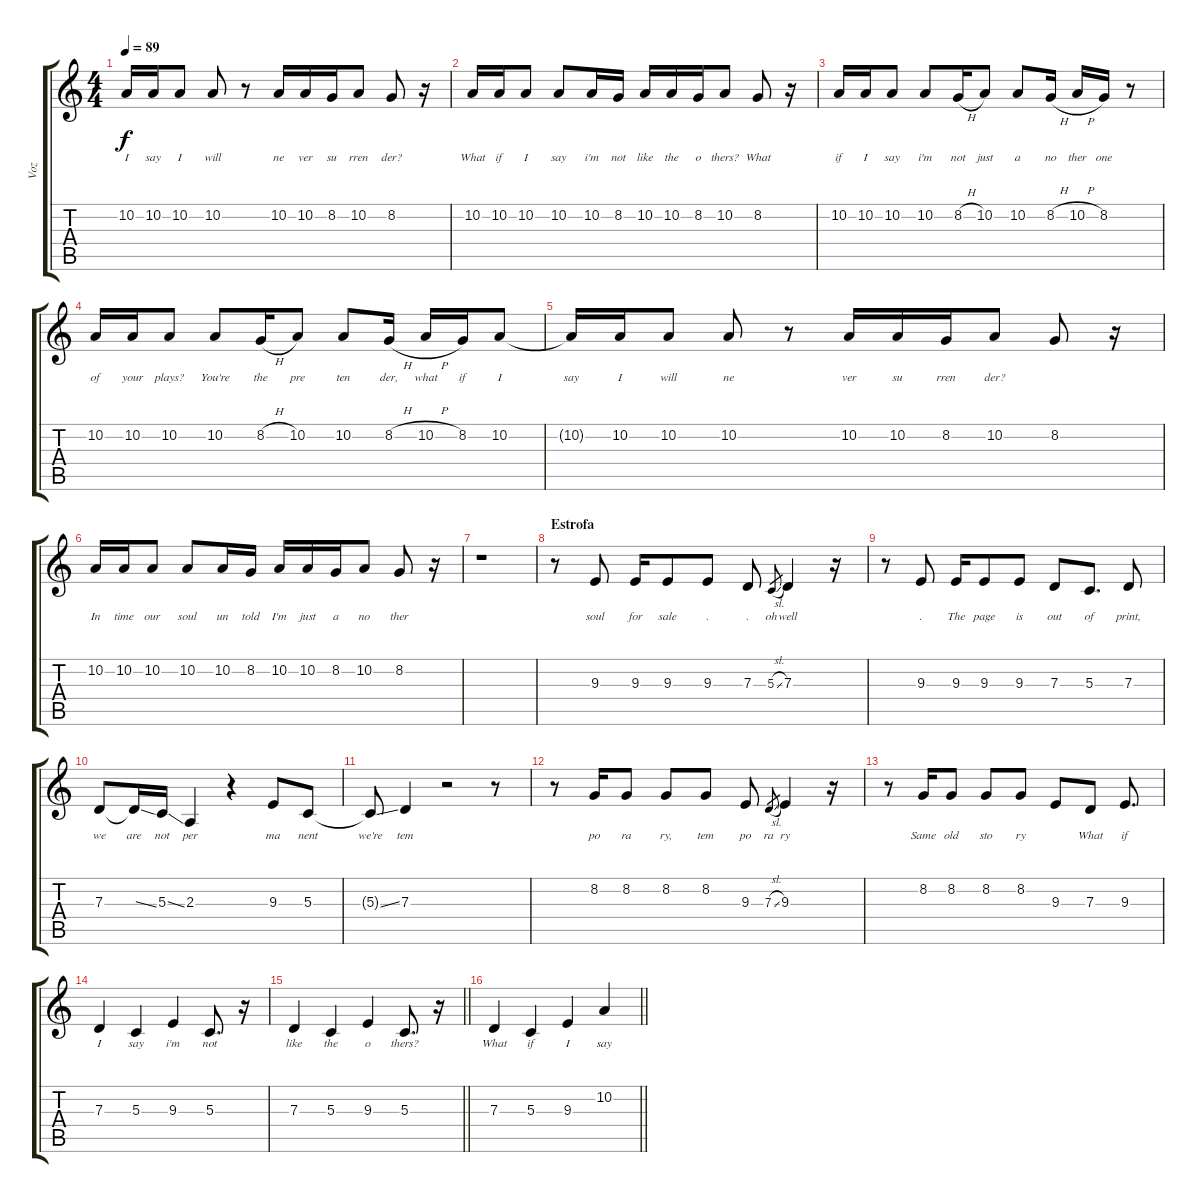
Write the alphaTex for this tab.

\track ("Voz" "Voz") {instrument clarinet}
\staff {score tabs}
\tuning (E4 B3 G3 D3 A2 E2) {hide}
\ts (4 4)
\tempo 89
\clef g2
\ks c
10.2{t}.16{lyrics (0 "I") lyrics (1 "") lyrics (2 "") lyrics (3 "") lyrics (4 "") dy f} 10.2.16{lyrics (0 "say") lyrics (1 "") lyrics (2 "") lyrics (3 "") lyrics (4 "")} 10.2.8{lyrics (0 "I") lyrics (1 "") lyrics (2 "") lyrics (3 "") lyrics (4 "")} 10.2.8{lyrics (0 "will") lyrics (1 "") lyrics (2 "") lyrics (3 "") lyrics (4 "")} r.8 10.2.16{lyrics (0 "ne") lyrics (1 "") lyrics (2 "") lyrics (3 "") lyrics (4 "")} 10.2.16{lyrics (0 "ver") lyrics (1 "") lyrics (2 "") lyrics (3 "") lyrics (4 "")} 8.2.16{lyrics (0 "su") lyrics (1 "") lyrics (2 "") lyrics (3 "") lyrics (4 "")} 10.2.8{lyrics (0 "rren") lyrics (1 "") lyrics (2 "") lyrics (3 "") lyrics (4 "")} 8.2.8{lyrics (0 "der?") lyrics (1 "") lyrics (2 "") lyrics (3 "") lyrics (4 "")} r.16 |
10.2.16{lyrics (0 "What") lyrics (1 "") lyrics (2 "") lyrics (3 "") lyrics (4 "")} 10.2.16{lyrics (0 "if") lyrics (1 "") lyrics (2 "") lyrics (3 "") lyrics (4 "")} 10.2.8{lyrics (0 "I") lyrics (1 "") lyrics (2 "") lyrics (3 "") lyrics (4 "")} 10.2.8{lyrics (0 "say") lyrics (1 "") lyrics (2 "") lyrics (3 "") lyrics (4 "")} 10.2.16{lyrics (0 "i'm") lyrics (1 "") lyrics (2 "") lyrics (3 "") lyrics (4 "")} 8.2.16{lyrics (0 "not") lyrics (1 "") lyrics (2 "") lyrics (3 "") lyrics (4 "")} 10.2.16{lyrics (0 "like") lyrics (1 "") lyrics (2 "") lyrics (3 "") lyrics (4 "")} 10.2.16{lyrics (0 "the") lyrics (1 "") lyrics (2 "") lyrics (3 "") lyrics (4 "")} 8.2.16{lyrics (0 "o") lyrics (1 "") lyrics (2 "") lyrics (3 "") lyrics (4 "")} 10.2.8{lyrics (0 "thers?") lyrics (1 "") lyrics (2 "") lyrics (3 "") lyrics (4 "")} 8.2.8{lyrics (0 "What") lyrics (1 "") lyrics (2 "") lyrics (3 "") lyrics (4 "")} r.16 |
10.2.16{lyrics (0 "if") lyrics (1 "") lyrics (2 "") lyrics (3 "") lyrics (4 "")} 10.2.16{lyrics (0 "I") lyrics (1 "") lyrics (2 "") lyrics (3 "") lyrics (4 "")} 10.2.8{lyrics (0 "say") lyrics (1 "") lyrics (2 "") lyrics (3 "") lyrics (4 "")} 10.2.8{lyrics (0 "i'm") lyrics (1 "") lyrics (2 "") lyrics (3 "") lyrics (4 "")} 8.2{h}.16{lyrics (0 "not") lyrics (1 "") lyrics (2 "") lyrics (3 "") lyrics (4 "")} 10.2.8{lyrics (0 "just") lyrics (1 "") lyrics (2 "") lyrics (3 "") lyrics (4 "")} 10.2.8{lyrics (0 "a") lyrics (1 "") lyrics (2 "") lyrics (3 "") lyrics (4 "")} 8.2{h}.16{lyrics (0 "no") lyrics (1 "") lyrics (2 "") lyrics (3 "") lyrics (4 "")} 10.2{h}.16{lyrics (0 "ther") lyrics (1 "") lyrics (2 "") lyrics (3 "") lyrics (4 "")} 8.2.16{lyrics (0 "one") lyrics (1 "") lyrics (2 "") lyrics (3 "") lyrics (4 "")} r.8 |
10.2.16{lyrics (0 "of") lyrics (1 "") lyrics (2 "") lyrics (3 "") lyrics (4 "")} 10.2.16{lyrics (0 "your") lyrics (1 "") lyrics (2 "") lyrics (3 "") lyrics (4 "")} 10.2.8{lyrics (0 "plays?") lyrics (1 "") lyrics (2 "") lyrics (3 "") lyrics (4 "")} 10.2.8{lyrics (0 "You're") lyrics (1 "") lyrics (2 "") lyrics (3 "") lyrics (4 "")} 8.2{h}.16{lyrics (0 "the") lyrics (1 "") lyrics (2 "") lyrics (3 "") lyrics (4 "")} 10.2.8{lyrics (0 "pre") lyrics (1 "") lyrics (2 "") lyrics (3 "") lyrics (4 "")} 10.2.8{lyrics (0 "ten") lyrics (1 "") lyrics (2 "") lyrics (3 "") lyrics (4 "")} 8.2{h}.16{lyrics (0 "der,") lyrics (1 "") lyrics (2 "") lyrics (3 "") lyrics (4 "")} 10.2{h}.16{lyrics (0 "what") lyrics (1 "") lyrics (2 "") lyrics (3 "") lyrics (4 "")} 8.2.16{lyrics (0 "if") lyrics (1 "") lyrics (2 "") lyrics (3 "") lyrics (4 "")} 10.2.8{lyrics (0 "I") lyrics (1 "") lyrics (2 "") lyrics (3 "") lyrics (4 "")} |
10.2{t}.16{lyrics (0 "say") lyrics (1 "") lyrics (2 "") lyrics (3 "") lyrics (4 "")} 10.2.16{lyrics (0 "I") lyrics (1 "") lyrics (2 "") lyrics (3 "") lyrics (4 "")} 10.2.8{lyrics (0 "will") lyrics (1 "") lyrics (2 "") lyrics (3 "") lyrics (4 "")} 10.2.8{lyrics (0 "ne") lyrics (1 "") lyrics (2 "") lyrics (3 "") lyrics (4 "")} r.8 10.2.16{lyrics (0 "ver") lyrics (1 "") lyrics (2 "") lyrics (3 "") lyrics (4 "")} 10.2.16{lyrics (0 "su") lyrics (1 "") lyrics (2 "") lyrics (3 "") lyrics (4 "")} 8.2.16{lyrics (0 "rren") lyrics (1 "") lyrics (2 "") lyrics (3 "") lyrics (4 "")} 10.2.8{lyrics (0 "der?") lyrics (1 "") lyrics (2 "") lyrics (3 "") lyrics (4 "")} 8.2.8{lyrics (0 "") lyrics (1 "") lyrics (2 "") lyrics (3 "") lyrics (4 "")} r.16 |
10.2.16{lyrics (0 "In") lyrics (1 "") lyrics (2 "") lyrics (3 "") lyrics (4 "")} 10.2.16{lyrics (0 "time") lyrics (1 "") lyrics (2 "") lyrics (3 "") lyrics (4 "")} 10.2.8{lyrics (0 "our") lyrics (1 "") lyrics (2 "") lyrics (3 "") lyrics (4 "")} 10.2.8{lyrics (0 "soul") lyrics (1 "") lyrics (2 "") lyrics (3 "") lyrics (4 "")} 10.2.16{lyrics (0 "un") lyrics (1 "") lyrics (2 "") lyrics (3 "") lyrics (4 "")} 8.2.16{lyrics (0 "told") lyrics (1 "") lyrics (2 "") lyrics (3 "") lyrics (4 "")} 10.2.16{lyrics (0 "I'm") lyrics (1 "") lyrics (2 "") lyrics (3 "") lyrics (4 "")} 10.2.16{lyrics (0 "just") lyrics (1 "") lyrics (2 "") lyrics (3 "") lyrics (4 "")} 8.2.16{lyrics (0 "a") lyrics (1 "") lyrics (2 "") lyrics (3 "") lyrics (4 "")} 10.2.8{lyrics (0 "no") lyrics (1 "") lyrics (2 "") lyrics (3 "") lyrics (4 "")} 8.2.8{lyrics (0 "ther") lyrics (1 "") lyrics (2 "") lyrics (3 "") lyrics (4 "")} r.16 |
r.1 |
\section ("" "Estrofa")
r.8 9.3.8{lyrics (0 "soul") lyrics (1 "") lyrics (2 "") lyrics (3 "") lyrics (4 "")} 9.3.16{lyrics (0 "for") lyrics (1 "") lyrics (2 "") lyrics (3 "") lyrics (4 "")} 9.3.8{lyrics (0 "sale") lyrics (1 "") lyrics (2 "") lyrics (3 "") lyrics (4 "")} 9.3.8{lyrics (0 ".") lyrics (1 "") lyrics (2 "") lyrics (3 "") lyrics (4 "")} 7.3.8{lyrics (0 ".") lyrics (1 "") lyrics (2 "") lyrics (3 "") lyrics (4 "")} 5.3{sl}.8{lyrics (0 "oh") lyrics (1 "") lyrics (2 "") lyrics (3 "") lyrics (4 "") gr} 7.3.4{lyrics (0 "well") lyrics (1 "") lyrics (2 "") lyrics (3 "") lyrics (4 "")} r.16 |
r.8 9.3.8{lyrics (0 ".") lyrics (1 "") lyrics (2 "") lyrics (3 "") lyrics (4 "")} 9.3.16{lyrics (0 "The") lyrics (1 "") lyrics (2 "") lyrics (3 "") lyrics (4 "")} 9.3.8{lyrics (0 "page") lyrics (1 "") lyrics (2 "") lyrics (3 "") lyrics (4 "")} 9.3.8{lyrics (0 "is") lyrics (1 "") lyrics (2 "") lyrics (3 "") lyrics (4 "")} 7.3.8{lyrics (0 "out") lyrics (1 "") lyrics (2 "") lyrics (3 "") lyrics (4 "")} 5.3.8{d lyrics (0 "of") lyrics (1 "") lyrics (2 "") lyrics (3 "") lyrics (4 "")} 7.3.8{lyrics (0 "print,") lyrics (1 "") lyrics (2 "") lyrics (3 "") lyrics (4 "")} |
7.3.8{lyrics (0 "we") lyrics (1 "") lyrics (2 "") lyrics (3 "") lyrics (4 "")} 7.3{ss t}.16{lyrics (0 "are") lyrics (1 "") lyrics (2 "") lyrics (3 "") lyrics (4 "")} 5.3{ss}.16{lyrics (0 "not") lyrics (1 "") lyrics (2 "") lyrics (3 "") lyrics (4 "")} 2.3.4{lyrics (0 "per") lyrics (1 "") lyrics (2 "") lyrics (3 "") lyrics (4 "")} r.4 9.3.8{lyrics (0 "ma") lyrics (1 "") lyrics (2 "") lyrics (3 "") lyrics (4 "")} 5.3.8{lyrics (0 "nent") lyrics (1 "") lyrics (2 "") lyrics (3 "") lyrics (4 "")} |
5.3{ss t}.8{lyrics (0 "we're") lyrics (1 "") lyrics (2 "") lyrics (3 "") lyrics (4 "")} 7.3.4{lyrics (0 "tem") lyrics (1 "") lyrics (2 "") lyrics (3 "") lyrics (4 "")} r.2 r.8 |
r.8 8.2.16{lyrics (0 "po") lyrics (1 "") lyrics (2 "") lyrics (3 "") lyrics (4 "")} 8.2.8{lyrics (0 "ra") lyrics (1 "") lyrics (2 "") lyrics (3 "") lyrics (4 "")} 8.2.8{lyrics (0 "ry,") lyrics (1 "") lyrics (2 "") lyrics (3 "") lyrics (4 "")} 8.2.8{lyrics (0 "tem") lyrics (1 "") lyrics (2 "") lyrics (3 "") lyrics (4 "")} 9.3.8{lyrics (0 "po") lyrics (1 "") lyrics (2 "") lyrics (3 "") lyrics (4 "")} 7.3{sl}.8{lyrics (0 "ra") lyrics (1 "") lyrics (2 "") lyrics (3 "") lyrics (4 "") gr} 9.3.4{lyrics (0 "ry") lyrics (1 "") lyrics (2 "") lyrics (3 "") lyrics (4 "")} r.16 |
r.8 8.2.16{lyrics (0 "Same") lyrics (1 "") lyrics (2 "") lyrics (3 "") lyrics (4 "")} 8.2.8{lyrics (0 "old") lyrics (1 "") lyrics (2 "") lyrics (3 "") lyrics (4 "")} 8.2.8{lyrics (0 "sto") lyrics (1 "") lyrics (2 "") lyrics (3 "") lyrics (4 "")} 8.2.8{lyrics (0 "ry") lyrics (1 "") lyrics (2 "") lyrics (3 "") lyrics (4 "")} 9.3.8{lyrics (0 "") lyrics (1 "") lyrics (2 "") lyrics (3 "") lyrics (4 "")} 7.3.8{lyrics (0 "What") lyrics (1 "") lyrics (2 "") lyrics (3 "") lyrics (4 "")} 9.3.8{d lyrics (0 "if") lyrics (1 "") lyrics (2 "") lyrics (3 "") lyrics (4 "")} |
7.3.4{lyrics (0 "I") lyrics (1 "") lyrics (2 "") lyrics (3 "") lyrics (4 "")} 5.3.4{lyrics (0 "say") lyrics (1 "") lyrics (2 "") lyrics (3 "") lyrics (4 "")} 9.3.4{lyrics (0 "i'm") lyrics (1 "") lyrics (2 "") lyrics (3 "") lyrics (4 "")} 5.3.8{d lyrics (0 "not") lyrics (1 "") lyrics (2 "") lyrics (3 "") lyrics (4 "")} r.16 |
\barLineRight lightlight
7.3.4{lyrics (0 "like") lyrics (1 "") lyrics (2 "") lyrics (3 "") lyrics (4 "")} 5.3.4{lyrics (0 "the") lyrics (1 "") lyrics (2 "") lyrics (3 "") lyrics (4 "")} 9.3.4{lyrics (0 "o") lyrics (1 "") lyrics (2 "") lyrics (3 "") lyrics (4 "")} 5.3.8{d lyrics (0 "thers?") lyrics (1 "") lyrics (2 "") lyrics (3 "") lyrics (4 "")} r.16 |
\barLineRight lightlight
7.3.4{lyrics (0 "What") lyrics (1 "") lyrics (2 "") lyrics (3 "") lyrics (4 "")} 5.3.4{lyrics (0 "if") lyrics (1 "") lyrics (2 "") lyrics (3 "") lyrics (4 "")} 9.3.4{lyrics (0 "I") lyrics (1 "") lyrics (2 "") lyrics (3 "") lyrics (4 "")} 10.2.4{lyrics (0 "say") lyrics (1 "") lyrics (2 "") lyrics (3 "") lyrics (4 "")}
